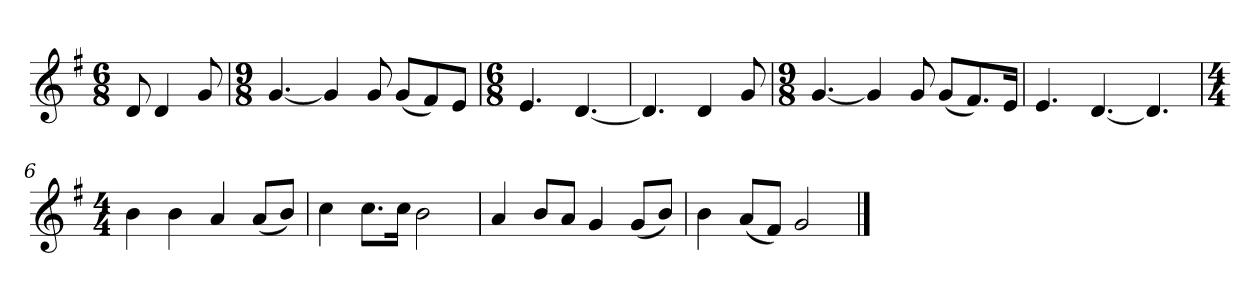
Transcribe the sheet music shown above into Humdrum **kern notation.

**kern
*part1
*staff1
*k[f#]
*M6/8
*MM120
=
8d
4d
8g
=1
*M9/8
[4.g
4g]
8g
(8gL
8f#)
8eJ
=2
*M6/8
4.e
[4.d
=3
4.d]
4d
8g
=4
*M9/8
[4.g
4g]
8g
(8gL
8.f#)
16eJk
=5
4.e
[4.d
4.d]
=6
*M4/4
4b
4b
4a
(8aL
8bJ)
=7
4cc
8.ccL
16ccJk
2b
=8
4a
8bL
8aJ
4g
(8gL
8bJ)
=9
4b
(8aL
8f#J)
2g
==
*-
